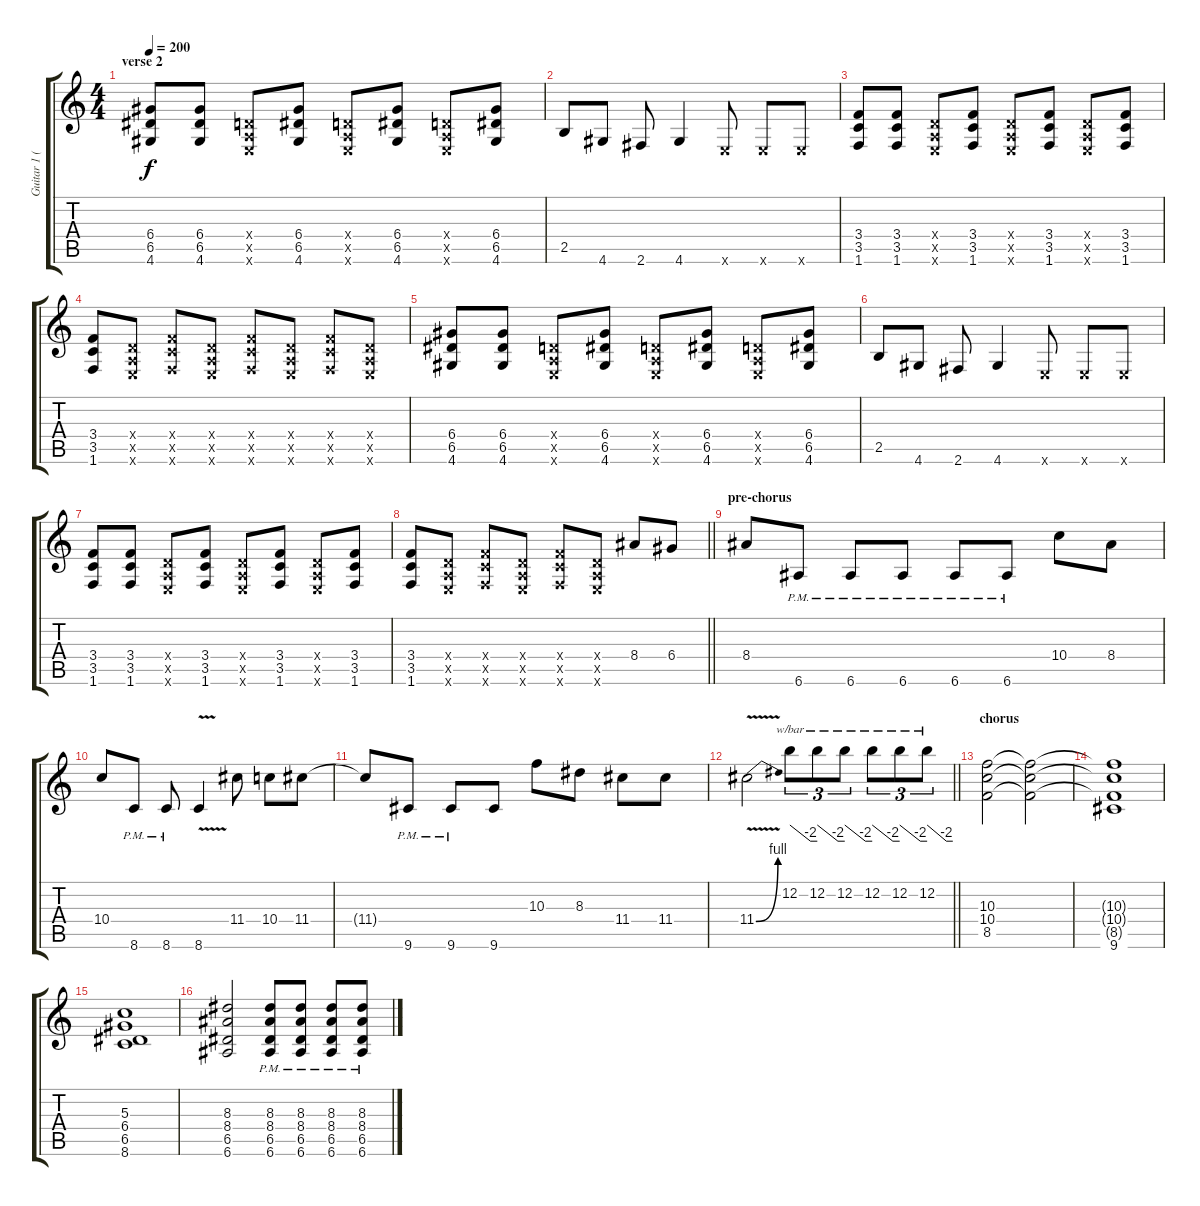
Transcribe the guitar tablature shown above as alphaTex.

\track ("Guitar 1 (Rhythm)" "Guitar 1 (") {instrument distortionguitar}
\staff {score tabs}
\tuning (E4 B3 G3 D3 A2 E2) {hide}
\ts (4 4)
\section ("" "verse 2")
\tempo 200
\clef g2
\ks c
(6.4 6.5 4.6).8{dy f} (6.4 6.5 4.6).8 (0.4{x} 0.5{x} 0.6{x}).8 (6.4 6.5 4.6).8 (0.4{x} 0.5{x} 0.6{x}).8 (6.4 6.5 4.6).8 (0.4{x} 0.5{x} 0.6{x}).8 (6.4 6.5 4.6).8 |
2.5.8 4.6.8 2.6.8 4.6.4 0.6{x}.8 0.6{x}.8 0.6{x}.8 |
(3.4 3.5 1.6).8 (3.4 3.5 1.6).8 (0.4{x} 0.5{x} 0.6{x}).8 (3.4 3.5 1.6).8 (0.4{x} 0.5{x} 0.6{x}).8 (3.4 3.5 1.6).8 (0.4{x} 0.5{x} 0.6{x}).8 (3.4 3.5 1.6).8 |
(3.4 3.5 1.6).8 (0.4{x} 0.5{x} 0.6{x}).8 (3.4{x} 3.5{x} 1.6{x}).8 (0.4{x} 0.5{x} 0.6{x}).8 (3.4{x} 3.5{x} 1.6{x}).8 (0.4{x} 0.5{x} 0.6{x}).8 (3.4{x} 3.5{x} 1.6{x}).8 (0.4{x} 0.5{x} 0.6{x}).8 |
(6.4 6.5 4.6).8 (6.4 6.5 4.6).8 (0.4{x} 0.5{x} 0.6{x}).8 (6.4 6.5 4.6).8 (0.4{x} 0.5{x} 0.6{x}).8 (6.4 6.5 4.6).8 (0.4{x} 0.5{x} 0.6{x}).8 (6.4 6.5 4.6).8 |
2.5.8 4.6.8 2.6.8 4.6.4 0.6{x}.8 0.6{x}.8 0.6{x}.8 |
(3.4 3.5 1.6).8 (3.4 3.5 1.6).8 (0.4{x} 0.5{x} 0.6{x}).8 (3.4 3.5 1.6).8 (0.4{x} 0.5{x} 0.6{x}).8 (3.4 3.5 1.6).8 (0.4{x} 0.5{x} 0.6{x}).8 (3.4 3.5 1.6).8 |
\barLineRight lightlight
(3.4 3.5 1.6).8 (0.4{x} 0.5{x} 0.6{x}).8 (3.4{x} 3.5{x} 1.6{x}).8 (0.4{x} 0.5{x} 0.6{x}).8 (3.4{x} 3.5{x} 1.6{x}).8 (0.4{x} 0.5{x} 0.6{x}).8 8.4.8 6.4.8 |
\section ("" "pre-chorus")
8.4.8 6.6{pm}.8 6.6{pm}.8 6.6{pm}.8 6.6{pm}.8 6.6{pm}.8 10.4.8 8.4.8 |
10.4.8 8.6{pm}.8 8.6{pm}.8 8.6{v}.4 11.4.8 10.4.8 11.4.8 |
11.4{t}.8 9.6{pm}.8 9.6{pm}.8 9.6.8 10.3.8 8.3.8 11.4.8 11.4.8 |
\barLineRight lightlight
11.4{be (bend 0 0 60 4) v}.2 12.2.8{tu (3 2) tbe (custom default 0 0 45 -8 60 -8)} 12.2.8{tu (3 2) tbe (custom default 0 0 45 -8 60 -8)} 12.2.8{tu (3 2) tbe (custom default 0 0 45 -8 60 -8)} 12.2.8{tu (3 2) tbe (custom default 0 0 45 -8 60 -8)} 12.2.8{tu (3 2) tbe (custom default 0 0 45 -8 60 -8)} 12.2.8{tu (3 2) tbe (custom default 0 0 45 -8 60 -8)} |
\section ("" "chorus")
(10.3 10.4 8.5).2 (10.3{t} 10.4{t} 8.5{t}).2 |
(10.3{t} 10.4{t} 8.5{t} 9.6).1 |
(5.3 6.4 6.5 8.6).1 |
(8.3 8.4 6.5 6.6).2 (8.3{pm} 8.4{pm} 6.5{pm} 6.6{pm}).8 (8.3{pm} 8.4{pm} 6.5{pm} 6.6{pm}).8 (8.3{pm} 8.4{pm} 6.5{pm} 6.6{pm}).8 (8.3{pm} 8.4{pm} 6.5{pm} 6.6{pm}).8
